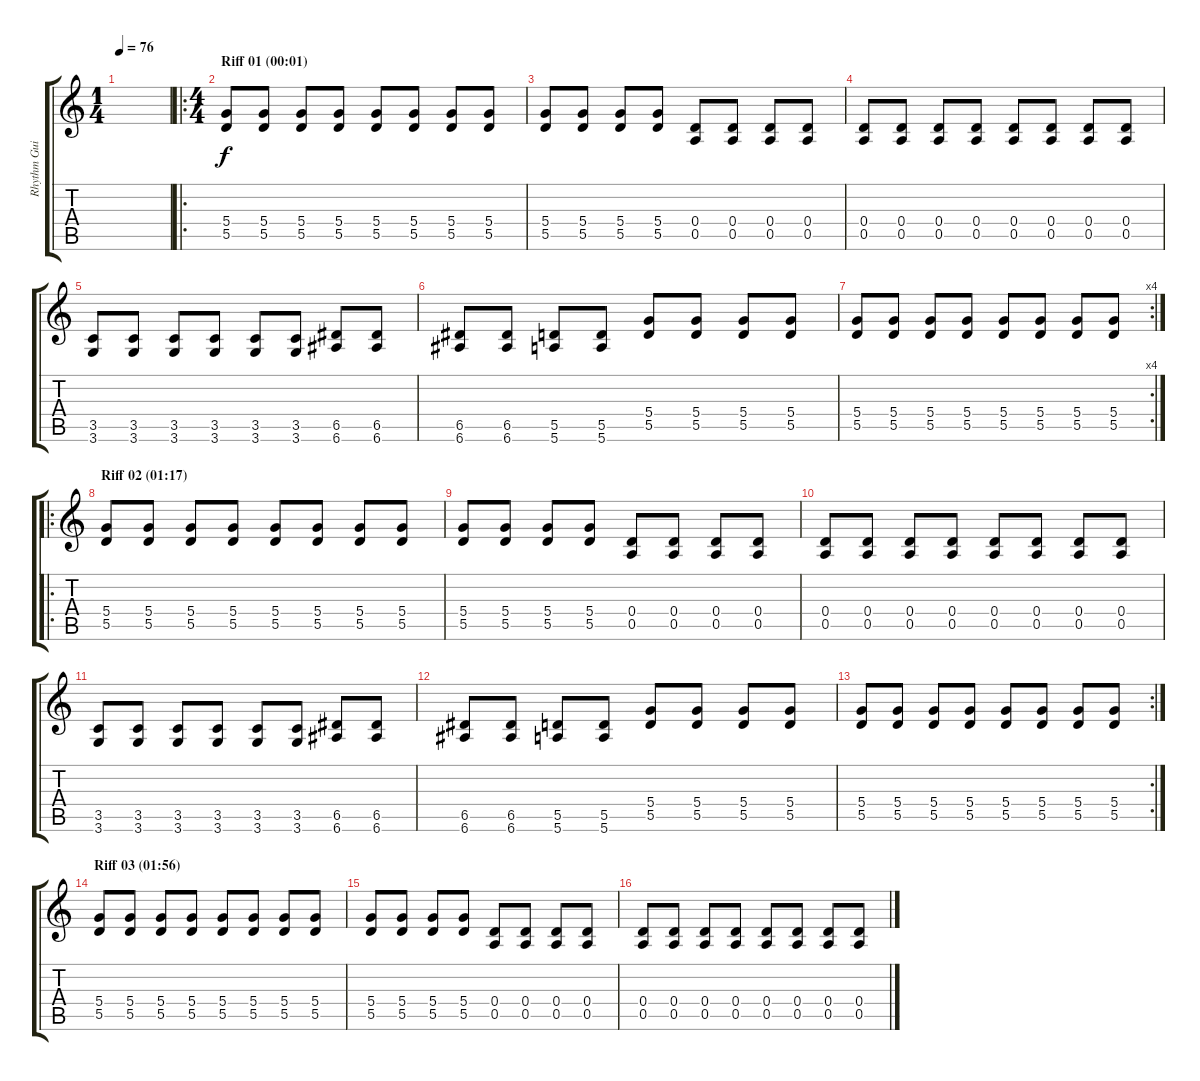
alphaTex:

\track ("Rhythm Guitar" "Rhythm Gui") {instrument distortionguitar}
\staff {score tabs}
\tuning (E4 B3 G3 D3 A2 E2) {hide}
\ts (1 4)
\tempo 76
\clef g2
\ks c
|
\ro
\ts (4 4)
\section ("" "Riff 01 (00:01)")
(5.4 5.5).8 (5.4 5.5).8 (5.4 5.5).8 (5.4 5.5).8 (5.4 5.5).8 (5.4 5.5).8 (5.4 5.5).8 (5.4 5.5).8 |
(5.4 5.5).8 (5.4 5.5).8 (5.4 5.5).8 (5.4 5.5).8 (0.4 0.5).8 (0.4 0.5).8 (0.4 0.5).8 (0.4 0.5).8 |
(0.4 0.5).8 (0.4 0.5).8 (0.4 0.5).8 (0.4 0.5).8 (0.4 0.5).8 (0.4 0.5).8 (0.4 0.5).8 (0.4 0.5).8 |
(3.5 3.6).8 (3.5 3.6).8 (3.5 3.6).8 (3.5 3.6).8 (3.5 3.6).8 (3.5 3.6).8 (6.5 6.6).8 (6.5 6.6).8 |
(6.5 6.6).8 (6.5 6.6).8 (5.5 5.6).8 (5.5 5.6).8 (5.4 5.5).8 (5.4 5.5).8 (5.4 5.5).8 (5.4 5.5).8 |
\rc 4
(5.4 5.5).8 (5.4 5.5).8 (5.4 5.5).8 (5.4 5.5).8 (5.4 5.5).8 (5.4 5.5).8 (5.4 5.5).8 (5.4 5.5).8 |
\ro
\section ("" "Riff 02 (01:17)")
(5.4 5.5).8 (5.4 5.5).8 (5.4 5.5).8 (5.4 5.5).8 (5.4 5.5).8 (5.4 5.5).8 (5.4 5.5).8 (5.4 5.5).8 |
(5.4 5.5).8 (5.4 5.5).8 (5.4 5.5).8 (5.4 5.5).8 (0.4 0.5).8 (0.4 0.5).8 (0.4 0.5).8 (0.4 0.5).8 |
(0.4 0.5).8 (0.4 0.5).8 (0.4 0.5).8 (0.4 0.5).8 (0.4 0.5).8 (0.4 0.5).8 (0.4 0.5).8 (0.4 0.5).8 |
(3.5 3.6).8 (3.5 3.6).8 (3.5 3.6).8 (3.5 3.6).8 (3.5 3.6).8 (3.5 3.6).8 (6.5 6.6).8 (6.5 6.6).8 |
(6.5 6.6).8 (6.5 6.6).8 (5.5 5.6).8 (5.5 5.6).8 (5.4 5.5).8 (5.4 5.5).8 (5.4 5.5).8 (5.4 5.5).8 |
\rc 2
(5.4 5.5).8 (5.4 5.5).8 (5.4 5.5).8 (5.4 5.5).8 (5.4 5.5).8 (5.4 5.5).8 (5.4 5.5).8 (5.4 5.5).8 |
\section ("" "Riff 03 (01:56)")
(5.4 5.5).8 (5.4 5.5).8 (5.4 5.5).8 (5.4 5.5).8 (5.4 5.5).8 (5.4 5.5).8 (5.4 5.5).8 (5.4 5.5).8 |
(5.4 5.5).8 (5.4 5.5).8 (5.4 5.5).8 (5.4 5.5).8 (0.4 0.5).8 (0.4 0.5).8 (0.4 0.5).8 (0.4 0.5).8 |
(0.4 0.5).8 (0.4 0.5).8 (0.4 0.5).8 (0.4 0.5).8 (0.4 0.5).8 (0.4 0.5).8 (0.4 0.5).8 (0.4 0.5).8
